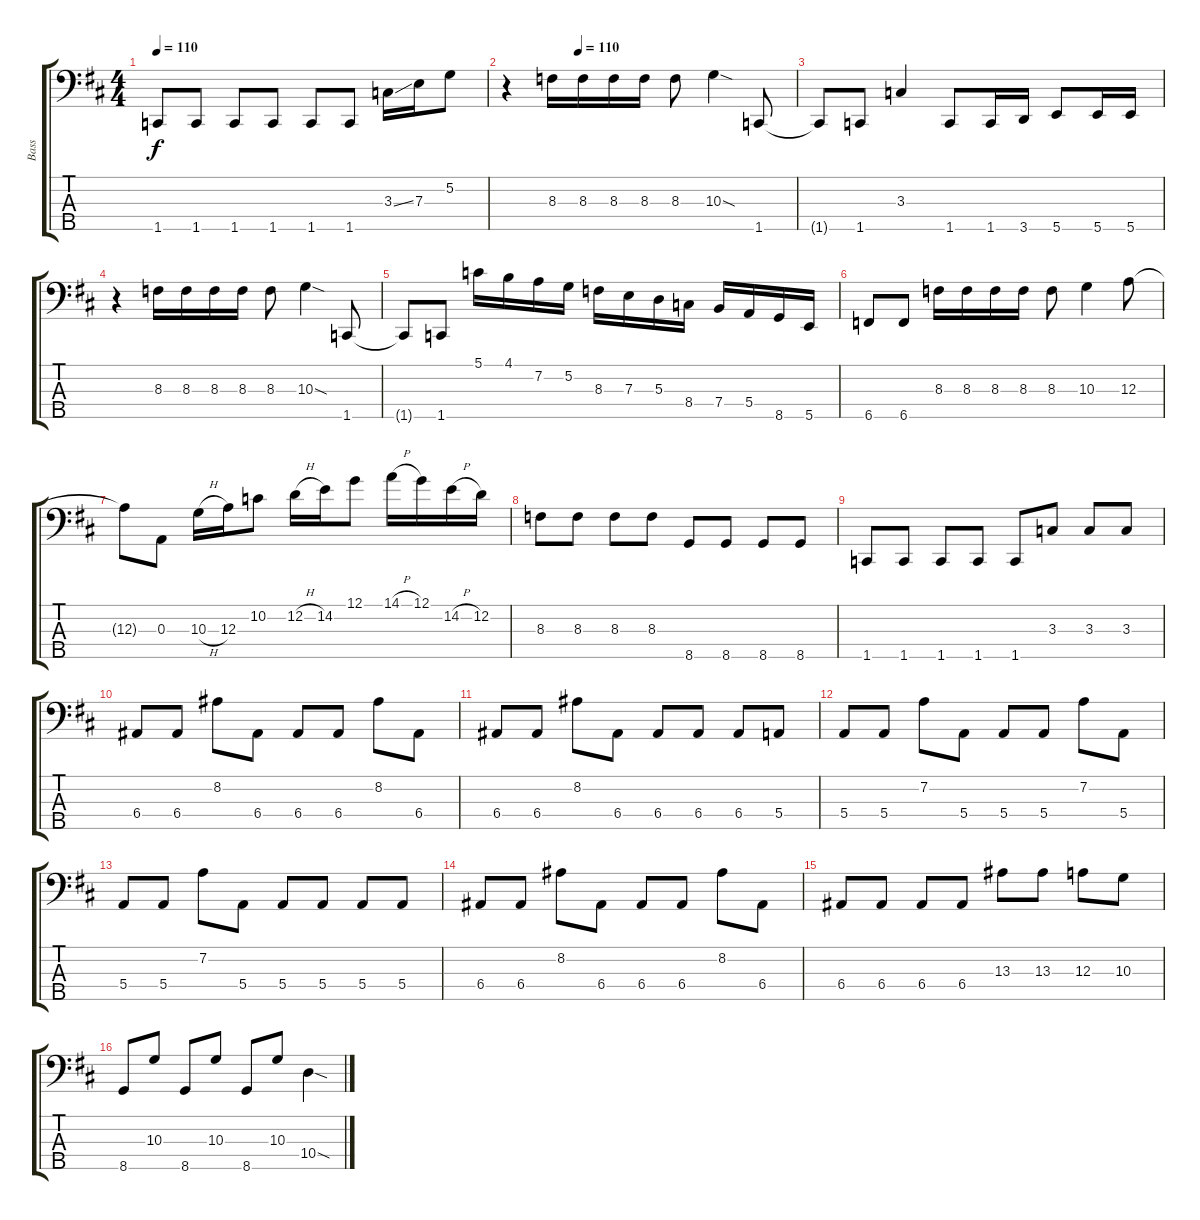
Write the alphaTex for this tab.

\track ("Bass" "Bass") {instrument electricbassfinger}
\staff {score tabs}
\tuning (G2 D2 A1 E1 B0) {hide}
\ts (4 4)
\tempo 110
\clef f4
\ks d
1.5.8{dy f} 1.5.8 1.5.8 1.5.8 1.5.8 1.5.8 3.3{ss}.16 7.3.16 5.2.8 |
\tempo (110 0.25)
r.4 8.3.16 8.3.16 8.3.16 8.3.16 8.3.8 10.3{sod}.4 1.5.8 |
1.5{t}.8 1.5.8 3.3.4 1.5.8 1.5.16 3.5.16 5.5.8 5.5.16 5.5.16 |
r.4 8.3.16 8.3.16 8.3.16 8.3.16 8.3.8 10.3{sod}.4 1.5.8 |
1.5{t}.8 1.5.8 5.1.16 4.1.16 7.2.16 5.2.16 8.3.16 7.3.16 5.3.16 8.4.16 7.4.16 5.4.16 8.5.16 5.5.16 |
6.5.8 6.5.8 8.3.16 8.3.16 8.3.16 8.3.16 8.3.8 10.3.4 12.3.8 |
12.3{t}.8 0.3.8 10.3{h}.16 12.3.16 10.2.8 12.2{h}.16 14.2.16 12.1.8 14.1{h}.16 12.1.16 14.2{h}.16 12.2.16 |
8.3.8 8.3.8 8.3.8 8.3.8 8.5.8 8.5.8 8.5.8 8.5.8 |
1.5.8 1.5.8 1.5.8 1.5.8 1.5.8 3.3.8 3.3.8 3.3.8 |
6.4.8 6.4.8 8.2.8 6.4.8 6.4.8 6.4.8 8.2.8 6.4.8 |
6.4.8 6.4.8 8.2.8 6.4.8 6.4.8 6.4.8 6.4.8 5.4.8 |
5.4.8 5.4.8 7.2.8 5.4.8 5.4.8 5.4.8 7.2.8 5.4.8 |
5.4.8 5.4.8 7.2.8 5.4.8 5.4.8 5.4.8 5.4.8 5.4.8 |
6.4.8 6.4.8 8.2.8 6.4.8 6.4.8 6.4.8 8.2.8 6.4.8 |
6.4.8 6.4.8 6.4.8 6.4.8 13.3.8 13.3.8 12.3.8 10.3.8 |
8.5.8 10.3.8 8.5.8 10.3.8 8.5.8 10.3.8 10.4{sod}.4
